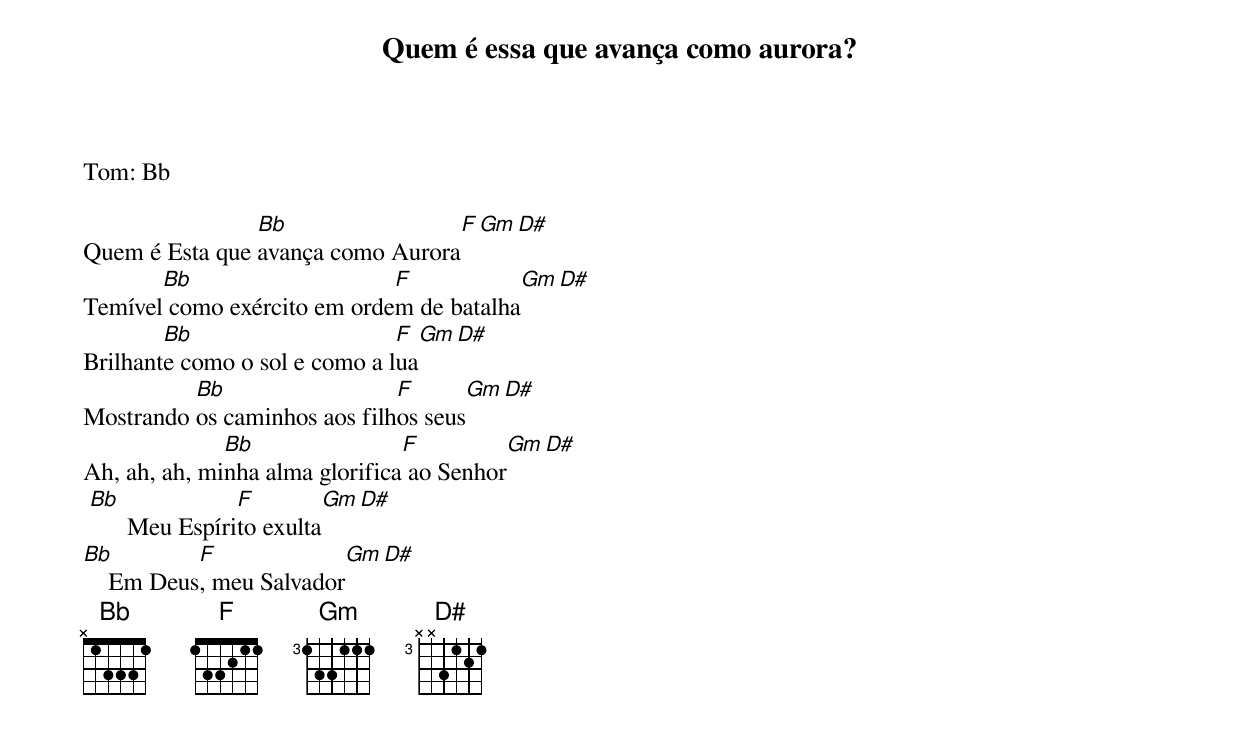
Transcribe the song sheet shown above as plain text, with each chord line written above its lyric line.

Quem é essa que avança como aurora?
Tom: Bb

                Bb                F                     Gm      D#
Quem é Esta que avança como Aurora
       Bb                    F                                     Gm       D#
Temível como exército em ordem de batalha
        Bb                     F                    Gm    D#
Brilhante como o sol e como a lua
          Bb                  F                            Gm      D#
Mostrando os caminhos aos filhos seus
              Bb                F                              Gm      D#
Ah, ah, ah, minha alma glorifica ao Senhor
 Bb              F             Gm    D#
       Meu Espírito exulta
Bb         F                     Gm    D#
    Em Deus, meu Salvador
